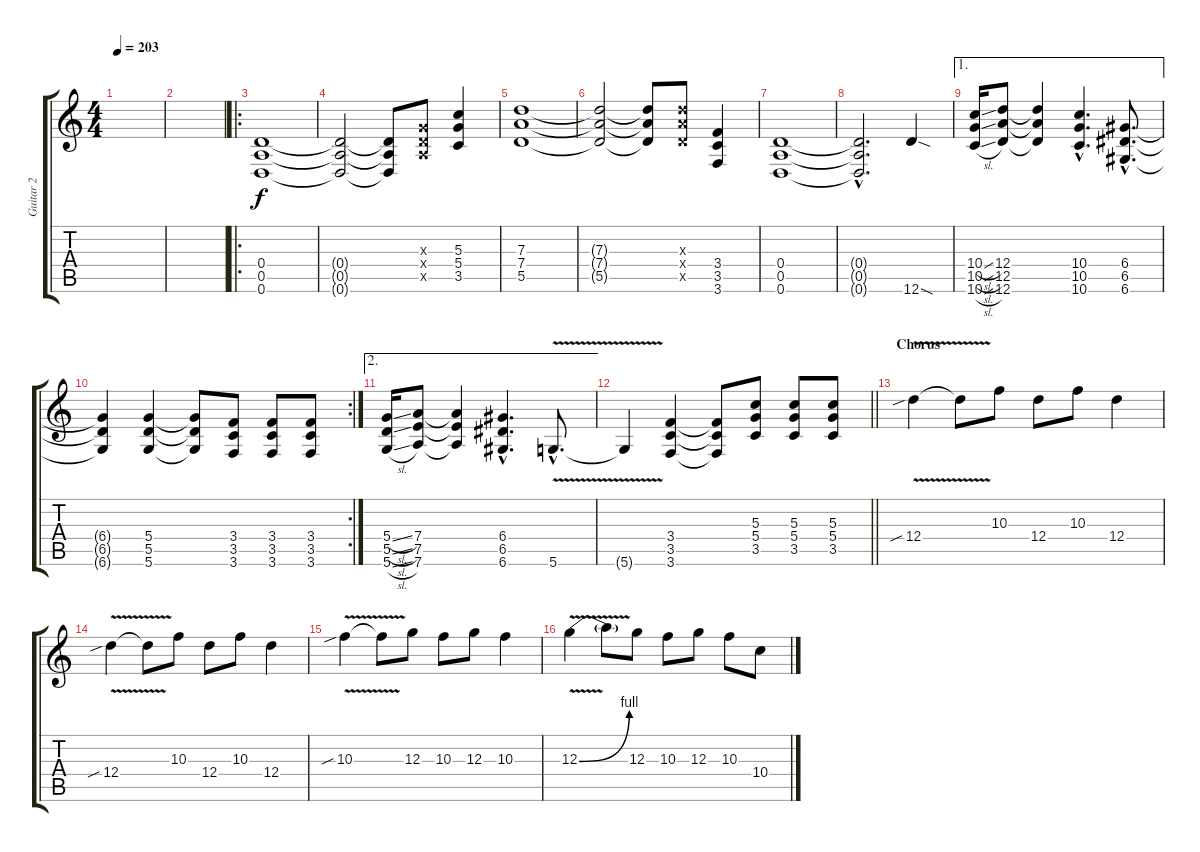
\track ("Guitar 2" "Guitar 2") {instrument overdrivenguitar}
\staff {score tabs}
\tuning (E4 B3 G3 D3 A2 D2) {hide}
\ts (4 4)
\tempo 203
\clef g2
\ks c
|
|
\ro
(0.4 0.5 0.6).1 |
(0.4{t} 0.5{t} 0.6{t}).2 (0.4{t} 0.5{t} 0.6{t}).8 (0.3{x} 0.4{x} 0.5{x}).8 (5.3 5.4 3.5).4 |
(7.3 7.4 5.5).1 |
(7.3{t} 7.4{t} 5.5{t}).2 (7.3{t} 7.4{t} 5.5{t}).8 (7.3{x} 7.4{x} 5.5{x}).8 (3.4 3.5 3.6).4 |
(0.4 0.5 0.6).1 |
(0.4{hac t} 0.5{hac t} 0.6{hac t}).2{d} 12.6{sod}.4 |
\ae 1
(10.4{sl} 10.5{sl} 10.6{sl}).16 (12.4 12.5 12.6).8 (12.4{t} 12.5{t} 12.6{t}).4 (10.4{hac} 10.5{hac} 10.6{hac}).4{d} (6.4{hac} 6.5{hac} 6.6{hac}).8{d} |
\rc 2
(6.4{t} 6.5{t} 6.6{t}).4 (5.4 5.5 5.6).4 (5.4{t} 5.5{t} 5.6{t}).8 (3.4 3.5 3.6).8 (3.4 3.5 3.6).8 (3.4 3.5 3.6).8 |
\ae 2
(5.4{sl} 5.5{sl} 5.6{sl}).16 (7.4 7.5 7.6).8 (7.4{t} 7.5{t} 7.6{t}).4 (6.4{hac} 6.5{hac} 6.6{hac}).4{d} 5.6{v hac}.8{d} |
\barLineRight lightlight
5.6{t}.4 (3.4 3.5 3.6).4 (3.4{t} 3.5{t} 3.6{t}).8 (5.3 5.4 3.5).8 (5.3 5.4 3.5).8 (5.3 5.4 3.5).8 |
\section ("" "Chorus")
12.4{v sib}.4 12.4{t}.8 10.3.8 12.4.8 10.3.8 12.4.4 |
12.4{v sib}.4 12.4{t}.8 10.3.8 12.4.8 10.3.8 12.4.4 |
10.3{v sib}.4 10.3{t}.8 12.3.8 10.3.8 12.3.8 10.3.4 |
12.3{be (bend 0 0 60 4) v}.4 12.3{t}.8 12.3.8 10.3.8 12.3.8 10.3.8 10.4.8
